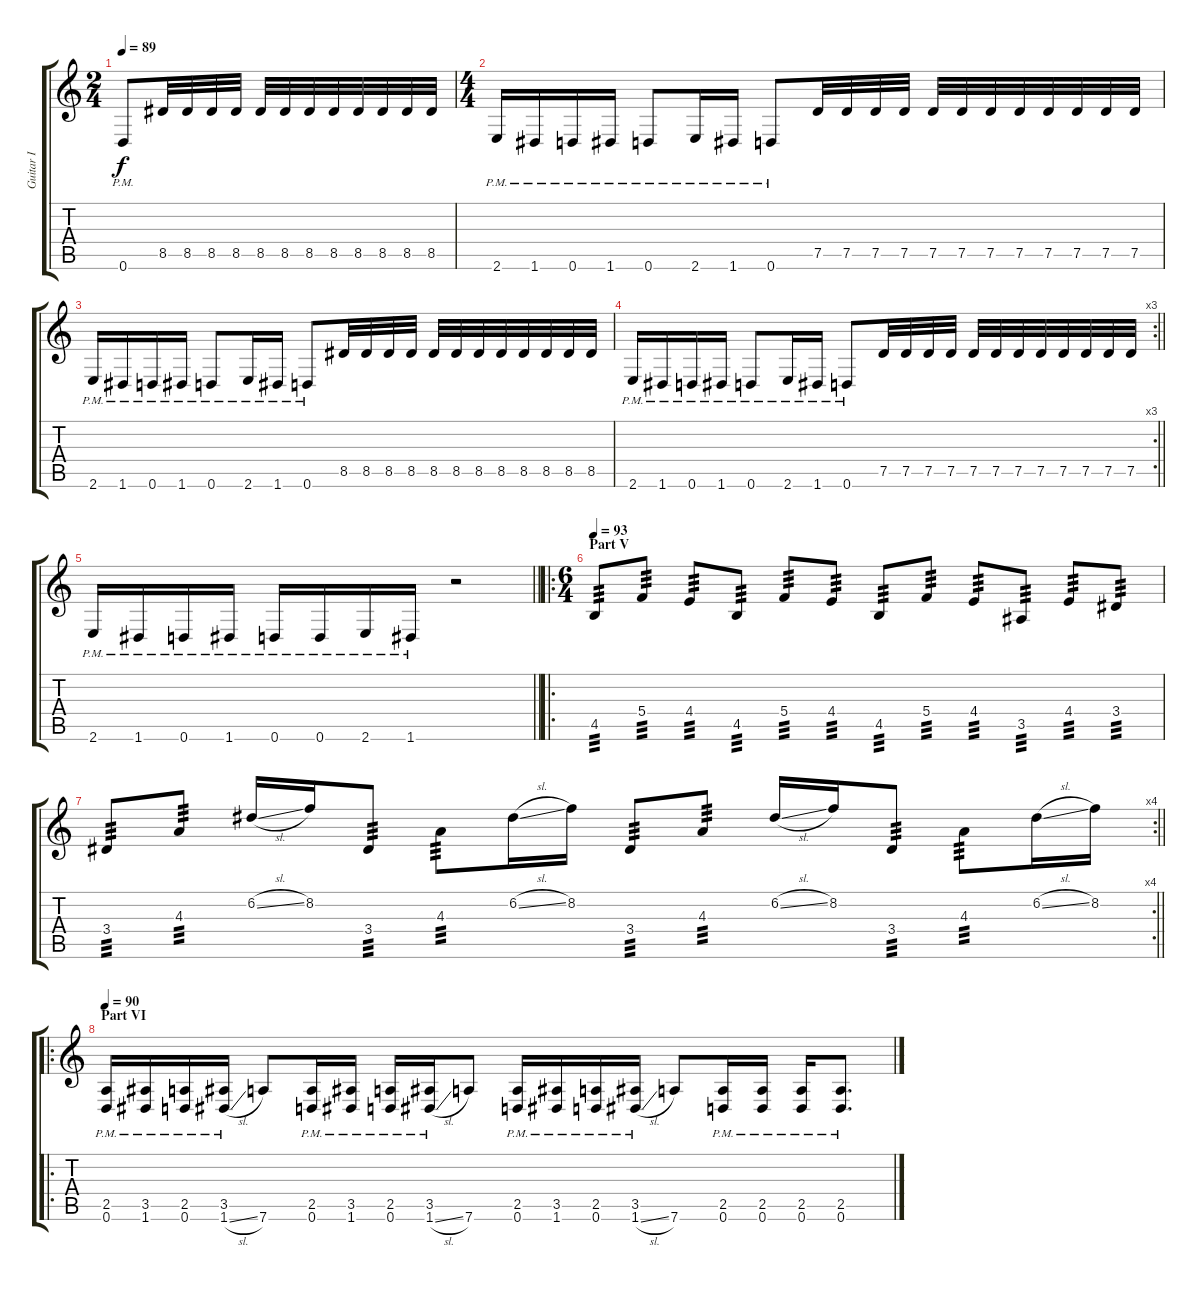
\track ("Guitar I" "Guitar I") {instrument distortionguitar}
\staff {score tabs}
\tuning (D4 A3 F3 C3 G2 D2) {hide}
\ts (2 4)
\tempo 89
\clef g2
\ks c
0.6{pm}.8{dy f} 8.5.32 8.5.32 8.5.32 8.5.32 8.5.32 8.5.32 8.5.32 8.5.32 8.5.32 8.5.32 8.5.32 8.5.32 |
\ts (4 4)
2.6{pm}.16 1.6{pm}.16 0.6{pm}.16 1.6{pm}.16 0.6{pm}.8 2.6{pm}.16 1.6{pm}.16 0.6{pm}.8 7.5.32 7.5.32 7.5.32 7.5.32 7.5.32 7.5.32 7.5.32 7.5.32 7.5.32 7.5.32 7.5.32 7.5.32 |
2.6{pm}.16 1.6{pm}.16 0.6{pm}.16 1.6{pm}.16 0.6{pm}.8 2.6{pm}.16 1.6{pm}.16 0.6{pm}.8 8.5.32 8.5.32 8.5.32 8.5.32 8.5.32 8.5.32 8.5.32 8.5.32 8.5.32 8.5.32 8.5.32 8.5.32 |
\rc 3
\barLineRight lightlight
2.6{pm}.16 1.6{pm}.16 0.6{pm}.16 1.6{pm}.16 0.6{pm}.8 2.6{pm}.16 1.6{pm}.16 0.6{pm}.8 7.5.32 7.5.32 7.5.32 7.5.32 7.5.32 7.5.32 7.5.32 7.5.32 7.5.32 7.5.32 7.5.32 7.5.32 |
\barLineRight lightlight
2.6{pm}.16 1.6{pm}.16 0.6{pm}.16 1.6{pm}.16 0.6{pm}.16 0.6{pm}.16 2.6{pm}.16 1.6{pm}.16 r.2 |
\ro
\ts (6 4)
\section ("" "Part V")
\tempo 93
4.5.8{tp 3} 5.4.8{tp 3} 4.4.8{tp 3} 4.5.8{tp 3} 5.4.8{tp 3} 4.4.8{tp 3} 4.5.8{tp 3} 5.4.8{tp 3} 4.4.8{tp 3} 3.5.8{tp 3} 4.4.8{tp 3} 3.4.8{tp 3} |
\rc 4
\barLineRight lightlight
3.4.8{tp 3} 4.3.8{tp 3} 6.2{sl}.16 8.2.16 3.4.8{tp 3} 4.3.8{tp 3} 6.2{sl}.16 8.2.16 3.4.8{tp 3} 4.3.8{tp 3} 6.2{sl}.16 8.2.16 3.4.8{tp 3} 4.3.8{tp 3} 6.2{sl}.16 8.2.16 |
\ro
\section ("" "Part VI")
\tempo 90
(2.5{pm} 0.6{pm}).16 (3.5{pm} 1.6{pm}).16 (2.5{pm} 0.6{pm}).16 (3.5{pm} 1.6{sl}).16 7.6.8 (2.5{pm} 0.6{pm}).16 (3.5{pm} 1.6{pm}).16 (2.5{pm} 0.6{pm}).16 (3.5{pm} 1.6{sl pm}).16 7.6.8 (2.5{pm} 0.6{pm}).16 (3.5{pm} 1.6{pm}).16 (2.5{pm} 0.6{pm}).16 (3.5{pm} 1.6{sl pm}).16 7.6.8 (2.5{pm} 0.6{pm}).16 (2.5{pm} 0.6{pm}).16 (2.5{pm} 0.6{pm}).16 (2.5{pm} 0.6{pm}).8{d}
